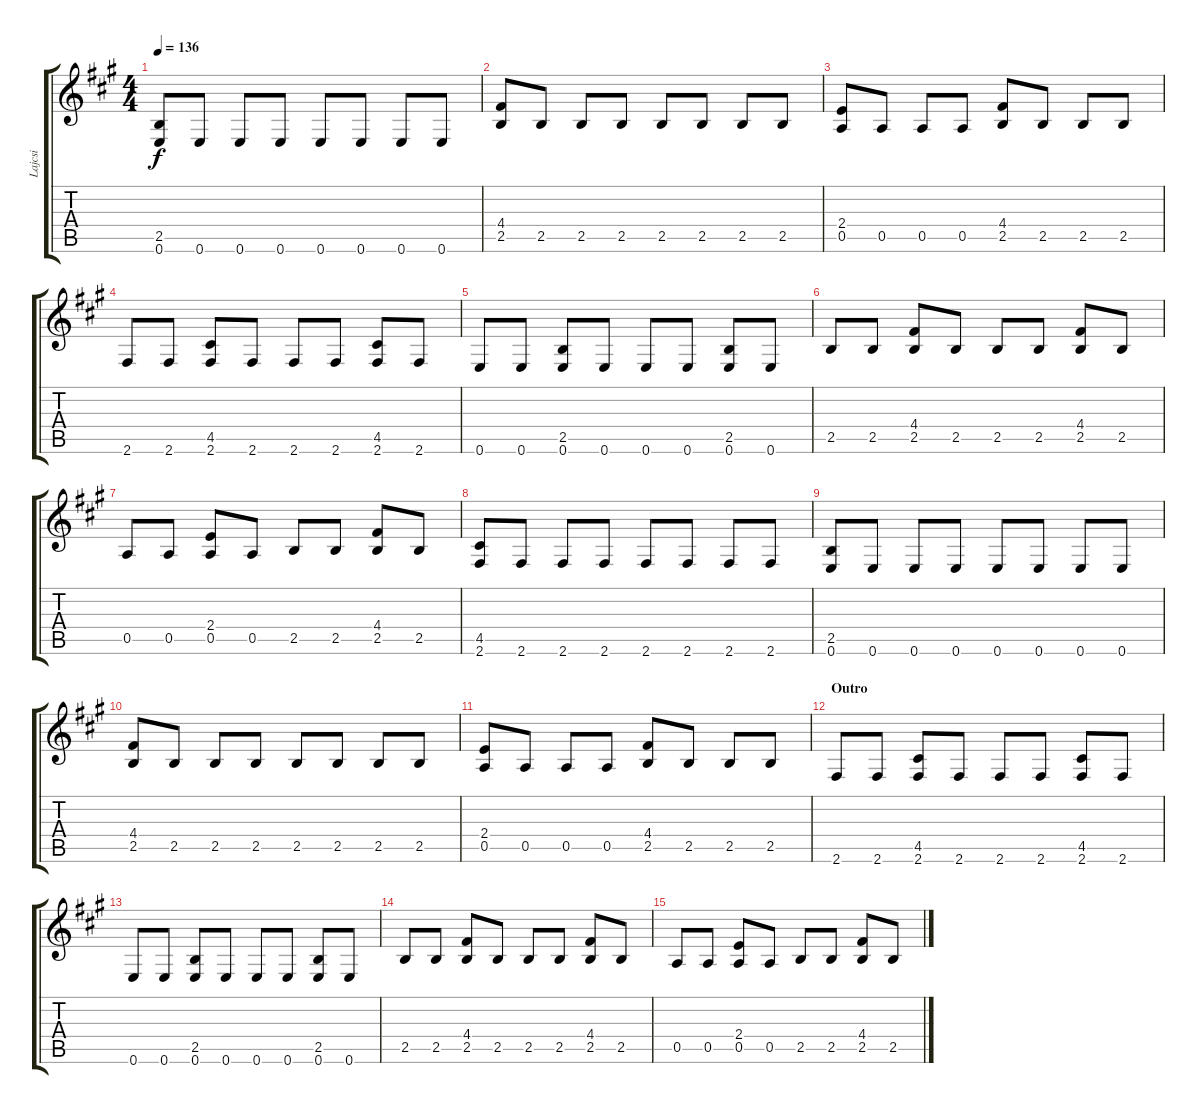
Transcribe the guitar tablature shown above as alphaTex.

\track ("Lajcsi" "Lajcsi") {instrument distortionguitar}
\staff {score tabs}
\tuning (E4 B3 G3 D3 A2 E2) {hide}
\ts (4 4)
\tempo 136
\clef g2
\ks f#minor
(2.5 0.6).8{dy f} 0.6.8 0.6.8 0.6.8 0.6.8 0.6.8 0.6.8 0.6.8 |
(4.4 2.5).8 2.5.8 2.5.8 2.5.8 2.5.8 2.5.8 2.5.8 2.5.8 |
(2.4 0.5).8 0.5.8 0.5.8 0.5.8 (4.4 2.5).8 2.5.8 2.5.8 2.5.8 |
2.6.8 2.6.8 (4.5 2.6).8 2.6.8 2.6.8 2.6.8 (4.5 2.6).8 2.6.8 |
0.6.8 0.6.8 (2.5 0.6).8 0.6.8 0.6.8 0.6.8 (2.5 0.6).8 0.6.8 |
2.5.8 2.5.8 (4.4 2.5).8 2.5.8 2.5.8 2.5.8 (4.4 2.5).8 2.5.8 |
0.5.8 0.5.8 (2.4 0.5).8 0.5.8 2.5.8 2.5.8 (4.4 2.5).8 2.5.8 |
(4.5 2.6).8 2.6.8 2.6.8 2.6.8 2.6.8 2.6.8 2.6.8 2.6.8 |
(2.5 0.6).8 0.6.8 0.6.8 0.6.8 0.6.8 0.6.8 0.6.8 0.6.8 |
(4.4 2.5).8 2.5.8 2.5.8 2.5.8 2.5.8 2.5.8 2.5.8 2.5.8 |
(2.4 0.5).8 0.5.8 0.5.8 0.5.8 (4.4 2.5).8 2.5.8 2.5.8 2.5.8 |
\section ("" "Outro")
2.6.8 2.6.8 (4.5 2.6).8 2.6.8 2.6.8 2.6.8 (4.5 2.6).8 2.6.8 |
0.6.8 0.6.8 (2.5 0.6).8 0.6.8 0.6.8 0.6.8 (2.5 0.6).8 0.6.8 |
2.5.8 2.5.8 (4.4 2.5).8 2.5.8 2.5.8 2.5.8 (4.4 2.5).8 2.5.8 |
0.5.8 0.5.8 (2.4 0.5).8 0.5.8 2.5.8 2.5.8 (4.4 2.5).8 2.5.8
